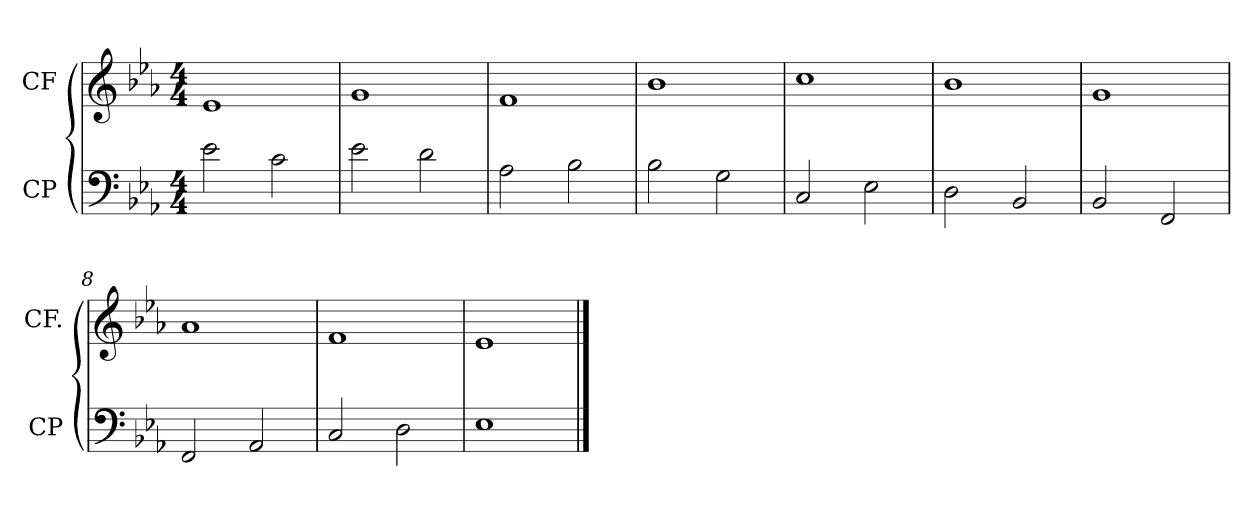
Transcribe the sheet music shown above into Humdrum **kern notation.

**kern	**kern
*part2	*part1
*staff2	*staff1
*I"CP	*I"CF
*I'CP	*I'CF.
*clefF4	*clefG2
*k[b-e-a-]	*k[b-e-a-]
*E-:	*E-:
*M4/4	*M4/4
=1	=1
2e-\	1e-
2c\	.
=2	=2
2e-\	1g
2d\	.
=3	=3
2A-\	1f
2B-\	.
=4	=4
2B-\	1b-
2G\	.
=5	=5
2C/	1cc
2E-\	.
=6	=6
2D\	1b-
2BB-/	.
=7	=7
2BB-/	1g
2FF/	.
=8	=8
2FF/	1a-
2AA-/	.
=9	=9
2C/	1f
2D\	.
=10	=10
1E-	1e-
==	==
*-	*-
